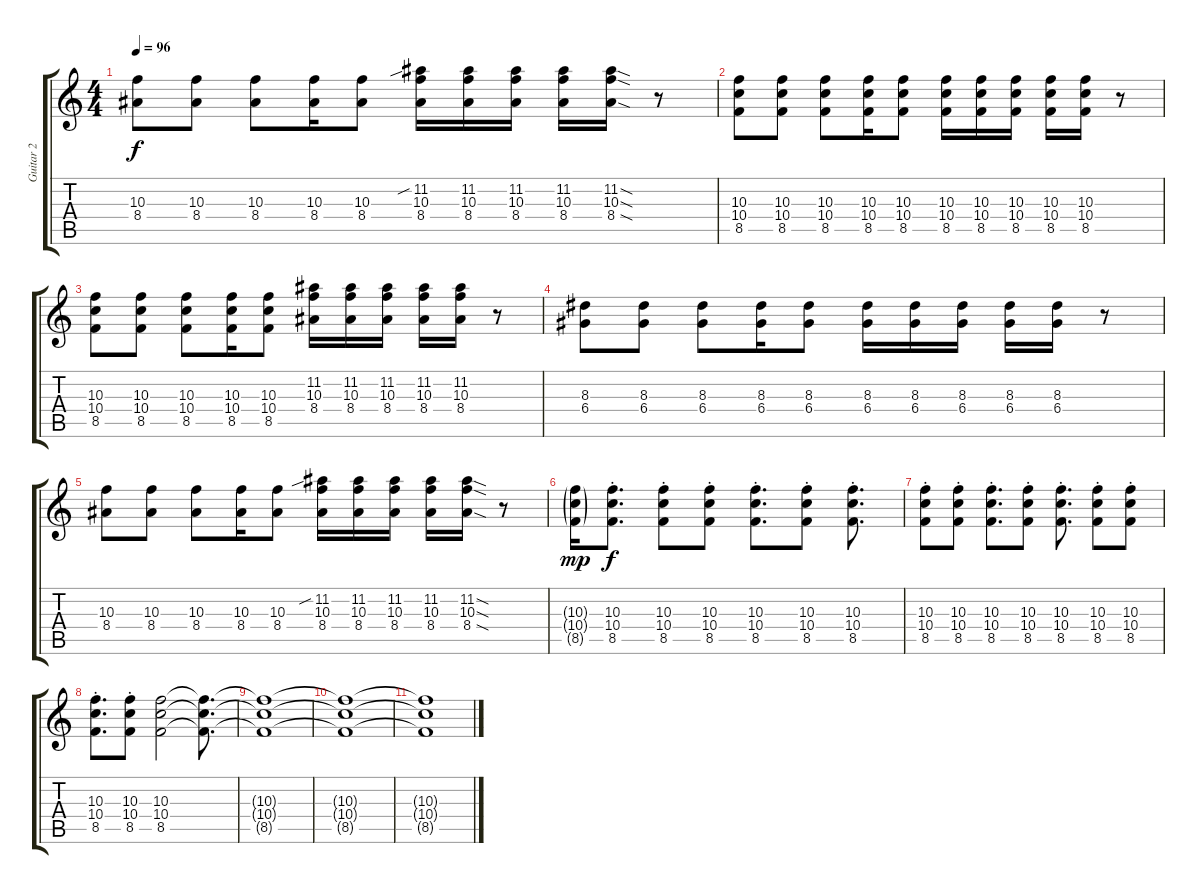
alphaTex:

\track ("Guitar 2" "Guitar 2") {instrument distortionguitar}
\staff {score tabs}
\tuning (E4 B3 G3 D3 A2 D2) {hide}
\ts (4 4)
\tempo 96
\clef g2
\ks c
(10.3 8.4).8{dy f} (10.3 8.4).8 (10.3 8.4).8 (10.3 8.4).16 (10.3 8.4).8 (11.2{sib} 10.3 8.4).16 (11.2 10.3 8.4).16 (11.2 10.3 8.4).16 (11.2 10.3 8.4).16 (11.2{sod} 10.3{sod} 8.4{sod}).16 r.8 |
(10.3 10.4 8.5).8 (10.3 10.4 8.5).8 (10.3 10.4 8.5).8 (10.3 10.4 8.5).16 (10.3 10.4 8.5).8 (10.3 10.4 8.5).16 (10.3 10.4 8.5).16 (10.3 10.4 8.5).16 (10.3 10.4 8.5).16 (10.3 10.4 8.5).16 r.8 |
(10.3 10.4 8.5).8 (10.3 10.4 8.5).8 (10.3 10.4 8.5).8 (10.3 10.4 8.5).16 (10.3 10.4 8.5).8 (11.2 10.3 8.4).16 (11.2 10.3 8.4).16 (11.2 10.3 8.4).16 (11.2 10.3 8.4).16 (11.2 10.3 8.4).16 r.8 |
(8.3 6.4).8 (8.3 6.4).8 (8.3 6.4).8 (8.3 6.4).16 (8.3 6.4).8 (8.3 6.4).16 (8.3 6.4).16 (8.3 6.4).16 (8.3 6.4).16 (8.3 6.4).16 r.8 |
(10.3 8.4).8 (10.3 8.4).8 (10.3 8.4).8 (10.3 8.4).16 (10.3 8.4).8 (11.2{sib} 10.3 8.4).16 (11.2 10.3 8.4).16 (11.2 10.3 8.4).16 (11.2 10.3 8.4).16 (11.2{sod} 10.3{sod} 8.4{sod}).16 r.8 |
(10.3{g} 10.4{g} 8.5{g}).16{dy mp} (10.3{st} 10.4{st} 8.5{st}).8{d dy f} (10.3{st} 10.4{st} 8.5{st}).8 (10.3{st} 10.4{st} 8.5{st}).8 (10.3{st} 10.4{st} 8.5{st}).8{d} (10.3{st} 10.4{st} 8.5{st}).8 (10.3{st} 10.4{st} 8.5{st}).8{d} |
(10.3{st} 10.4{st} 8.5{st}).8 (10.3{st} 10.4{st} 8.5{st}).8 (10.3{st} 10.4{st} 8.5{st}).8{d} (10.3{st} 10.4{st} 8.5{st}).8 (10.3{st} 10.4{st} 8.5{st}).8{d} (10.3{st} 10.4{st} 8.5{st}).8 (10.3{st} 10.4{st} 8.5{st}).8 |
(10.3{st} 10.4{st} 8.5{st}).8{d} (10.3{st} 10.4{st} 8.5{st}).8 (10.3 10.4 8.5).2 (10.3{t} 10.4{t} 8.5{t}).8{d} |
(10.3{t} 10.4{t} 8.5{t}).1 |
(10.3{t} 10.4{t} 8.5{t}).1 |
(10.3{t} 10.4{t} 8.5{t}).1
